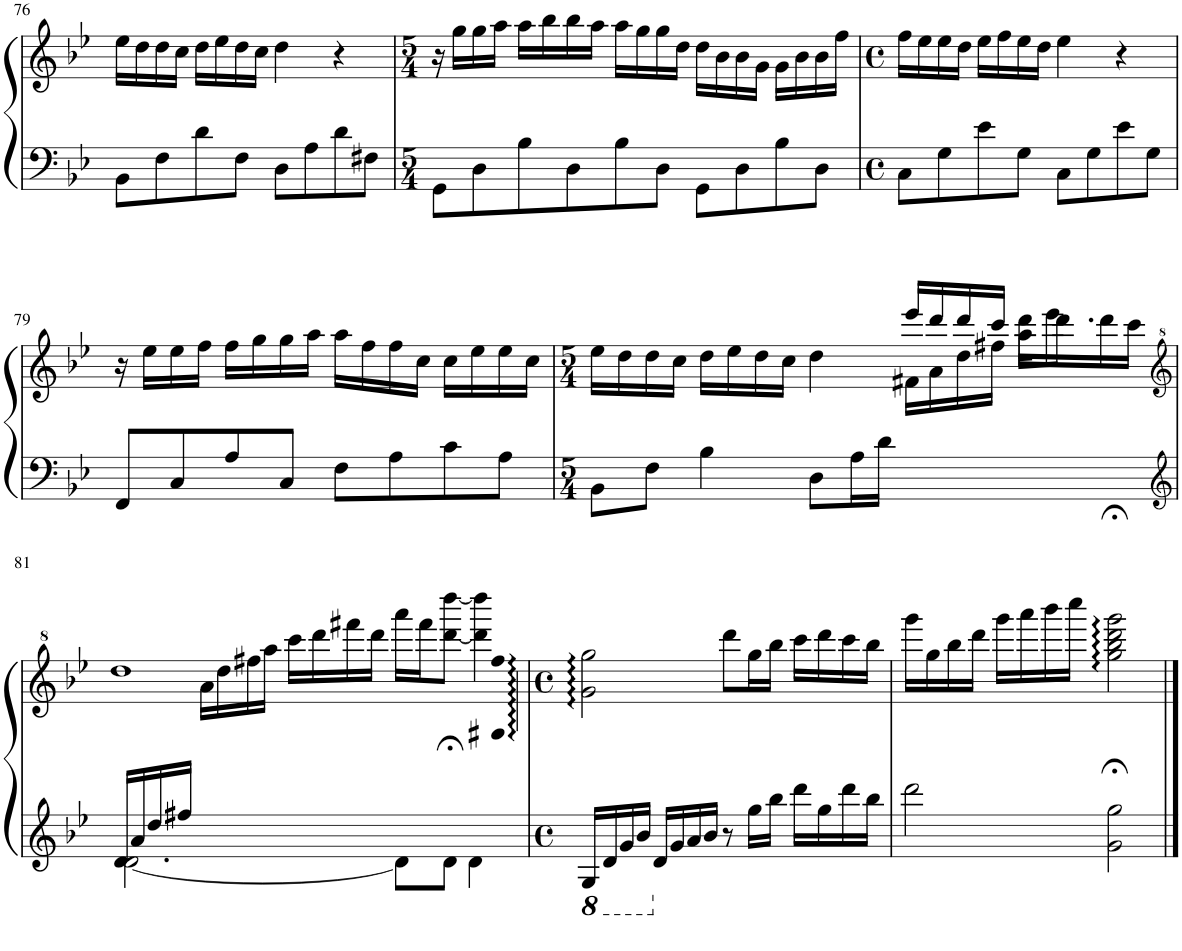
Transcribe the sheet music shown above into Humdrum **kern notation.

**kern	**kern
*part1	*part1
*staff2	*staff1
*I"Piano	*
*I'Pno.	*
!!LO:PB:g=z
*clefF4	*clefG2
*k[b-e-]	*k[b-e-]
*M4/4	*M4/4
*met(c)	*met(c)
=76	=76
8BB-\L	16ee-\LL
.	16dd\
8F\	16dd\
.	16cc\JJ
8d\	16dd\LL
.	16ee-\
8F\J	16dd\
.	16cc\JJ
8D\L	4dd\
8A\	.
8d\	4r
8F#X\J	.
=77	=77
*M5/4	*M5/4
8GG\L	16r
.	16gg\LL
8D\	16gg\
.	16aa\JJ
8B-\	16aa\LL
.	16bb-\
8D\	16bb-\
.	16aa\JJ
8B-\	16aa\LL
.	16gg\
8D\J	16gg\
.	16dd\JJ
8GG\L	16dd\LL
.	16b-\
8D\	16b-\
.	16g\JJ
8B-\	16g\LL
.	16b-\
8D\J	16b-\
.	16ff\JJ
=78	=78
*M4/4	*M4/4
*met(c)	*met(c)
8C\L	16ff\LL
.	16ee-\
8G\	16ee-\
.	16dd\JJ
8e-\	16ee-\LL
.	16ff\
8G\J	16ee-\
.	16dd\JJ
8C\L	4ee-\
8G\	.
8e-\	4r
8G\J	.
!!LO:LB:g=z
=79	=79
8FF/L	16r
.	16ee-\LL
8C/	16ee-\
.	16ff\JJ
8A/	16ff\LL
.	16gg\
8C/J	16gg\
.	16aa\JJ
8F\L	16aa\LL
.	16ff\
8A\	16ff\
.	16cc\JJ
8c\	16cc\LL
.	16ee-\
8A\J	16ee-\
.	16cc\JJ
=80	=80
*M5/4	*M5/4
*	*^
8BB-\L	16ee-\LL	2.ryy
.	16dd\	.
8F\J	16dd\	.
.	16cc\JJ	.
4B-\	16dd\LL	.
.	16ee-\	.
.	16dd\	.
.	16cc\JJ	.
8D\L	4dd\	.
16A\L	.	.
16d\JJ	.	.
2ryy	16eee-/LL	16f#X\LL
.	16ddd/	16a\
.	16ddd/	16dd\
.	16ccc/JJ	16ff#X\JJ
.	16ddd\LL	16aa\KL
.	16eee-\	8.ddd\J
.	16ddd\	.
.	16ccc\JJ	.
!!LO:LB:g=z	!!
=81	=81	=81
*clefG2	*clefG^2	*
*^	*	*
[2.d\	16d/LL	1ddd	4ryy
.	16a/	.	.
.	16dd/	.	.
.	16ff#X/JJ	.	.
.	1ryy	.	16aa\LL
.	.	.	16ddd\
.	.	.	16fff#X\
.	.	.	16aaa\JJ
.	.	.	16cccc\LL
.	.	.	16dddd\
.	.	.	16ffff#X\
.	.	.	16dddd\JJ
8d\L]	.	.	16aaaa\LL
.	.	.	16ffff#\J
8d\J	.	.	[8dddd\;< [8ddddd\;<J
4d\	.	4ff#X/:: 4fff#/::	4dddd\] 4ddddd\]
*v	*v	*	*
*	*v	*v
=82	=82
*M4/4	*M4/4
*met(c)	*met(c)
*8ba	*
16GG/LL	2gg\:: 2ggg\::
16D/	.
16G/	.
16B-/JJ	.
*X8ba	*
16d/LL	.
16g/	.
16a/	.
16b-/JJ	.
8r	8dddd\L
16gg\LL	16ggg\L
16bb-\JJ	16bbb-\JJ
16ddd\LL	16cccc\LL
16gg\	16dddd\
16ddd\	16cccc\
16bb-\JJ	16bbb-\JJ
=83	=83
2ddd\	16gggg\LL
.	16ggg\
.	16bbb-\
.	16dddd\JJ
.	16gggg\LL
.	16aaaa\
.	16bbbb-\
.	16ccccc\JJ
2g\;< 2gg\;<	2ggg\::;< 2bbb-\::;< 2dddd\::;< 2gggg\::;<
==	==
*-	*-
